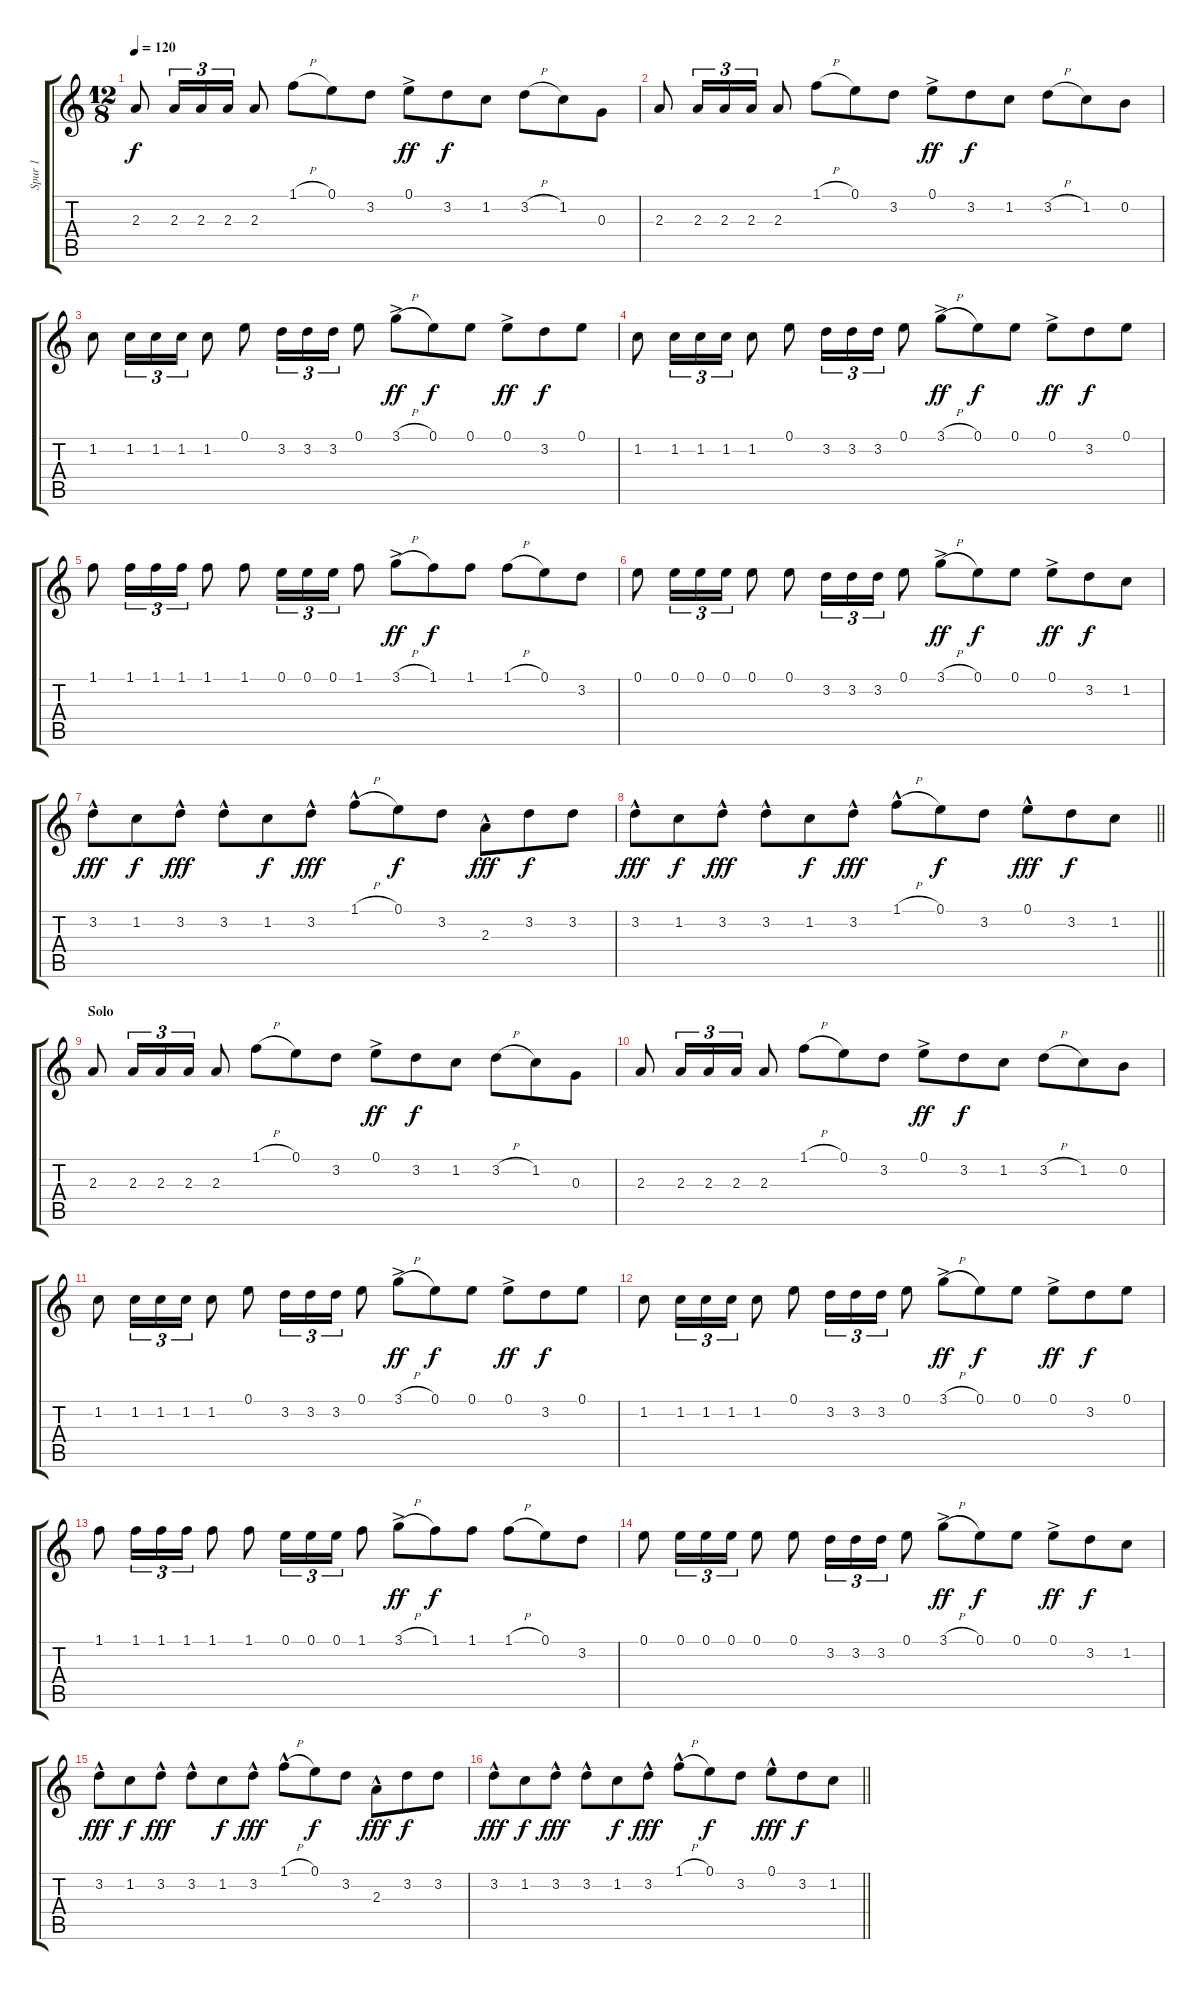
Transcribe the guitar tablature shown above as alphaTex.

\track ("Spur 1" "Spur 1") {instrument distortionguitar}
\staff {score tabs}
\tuning (E4 B3 G3 D3 A2 E2) {hide}
\ts (12 8)
\tempo 120
\clef g2
\ks c
2.3.8{dy f} 2.3.16{tu (3 2)} 2.3.16{tu (3 2)} 2.3.16{tu (3 2)} 2.3.8 1.1{h}.8 0.1.8 3.2.8 0.1{ac}.8{dy ff} 3.2.8{dy f} 1.2.8 3.2{h}.8 1.2.8 0.3.8 |
2.3.8 2.3.16{tu (3 2)} 2.3.16{tu (3 2)} 2.3.16{tu (3 2)} 2.3.8 1.1{h}.8 0.1.8 3.2.8 0.1{ac}.8{dy ff} 3.2.8{dy f} 1.2.8 3.2{h}.8 1.2.8 0.2.8 |
1.2.8 1.2.16{tu (3 2)} 1.2.16{tu (3 2)} 1.2.16{tu (3 2)} 1.2.8 0.1.8 3.2.16{tu (3 2)} 3.2.16{tu (3 2)} 3.2.16{tu (3 2)} 0.1.8 3.1{h ac}.8{dy ff} 0.1.8{dy f} 0.1.8 0.1{ac}.8{dy ff} 3.2.8{dy f} 0.1.8 |
1.2.8 1.2.16{tu (3 2)} 1.2.16{tu (3 2)} 1.2.16{tu (3 2)} 1.2.8 0.1.8 3.2.16{tu (3 2)} 3.2.16{tu (3 2)} 3.2.16{tu (3 2)} 0.1.8 3.1{h ac}.8{dy ff} 0.1.8{dy f} 0.1.8 0.1{ac}.8{dy ff} 3.2.8{dy f} 0.1.8 |
1.1.8 1.1.16{tu (3 2)} 1.1.16{tu (3 2)} 1.1.16{tu (3 2)} 1.1.8 1.1.8 0.1.16{tu (3 2)} 0.1.16{tu (3 2)} 0.1.16{tu (3 2)} 1.1.8 3.1{h ac}.8{dy ff} 1.1.8{dy f} 1.1.8 1.1{h}.8 0.1.8 3.2.8 |
0.1.8 0.1.16{tu (3 2)} 0.1.16{tu (3 2)} 0.1.16{tu (3 2)} 0.1.8 0.1.8 3.2.16{tu (3 2)} 3.2.16{tu (3 2)} 3.2.16{tu (3 2)} 0.1.8 3.1{h ac}.8{dy ff} 0.1.8{dy f} 0.1.8 0.1{ac}.8{dy ff} 3.2.8{dy f} 1.2.8 |
3.2{hac}.8{dy fff} 1.2.8{dy f} 3.2{hac}.8{dy fff} 3.2{hac}.8 1.2.8{dy f} 3.2{hac}.8{dy fff} 1.1{h hac}.8 0.1.8{dy f} 3.2.8 2.3{hac}.8{dy fff} 3.2.8{dy f} 3.2.8 |
\barLineRight lightlight
3.2{hac}.8{dy fff} 1.2.8{dy f} 3.2{hac}.8{dy fff} 3.2{hac}.8 1.2.8{dy f} 3.2{hac}.8{dy fff} 1.1{h hac}.8 0.1.8{dy f} 3.2.8 0.1{hac}.8{dy fff} 3.2.8{dy f} 1.2.8 |
\section ("" "Solo")
2.3.8 2.3.16{tu (3 2)} 2.3.16{tu (3 2)} 2.3.16{tu (3 2)} 2.3.8 1.1{h}.8 0.1.8 3.2.8 0.1{ac}.8{dy ff} 3.2.8{dy f} 1.2.8 3.2{h}.8 1.2.8 0.3.8 |
2.3.8 2.3.16{tu (3 2)} 2.3.16{tu (3 2)} 2.3.16{tu (3 2)} 2.3.8 1.1{h}.8 0.1.8 3.2.8 0.1{ac}.8{dy ff} 3.2.8{dy f} 1.2.8 3.2{h}.8 1.2.8 0.2.8 |
1.2.8 1.2.16{tu (3 2)} 1.2.16{tu (3 2)} 1.2.16{tu (3 2)} 1.2.8 0.1.8 3.2.16{tu (3 2)} 3.2.16{tu (3 2)} 3.2.16{tu (3 2)} 0.1.8 3.1{h ac}.8{dy ff} 0.1.8{dy f} 0.1.8 0.1{ac}.8{dy ff} 3.2.8{dy f} 0.1.8 |
1.2.8 1.2.16{tu (3 2)} 1.2.16{tu (3 2)} 1.2.16{tu (3 2)} 1.2.8 0.1.8 3.2.16{tu (3 2)} 3.2.16{tu (3 2)} 3.2.16{tu (3 2)} 0.1.8 3.1{h ac}.8{dy ff} 0.1.8{dy f} 0.1.8 0.1{ac}.8{dy ff} 3.2.8{dy f} 0.1.8 |
1.1.8 1.1.16{tu (3 2)} 1.1.16{tu (3 2)} 1.1.16{tu (3 2)} 1.1.8 1.1.8 0.1.16{tu (3 2)} 0.1.16{tu (3 2)} 0.1.16{tu (3 2)} 1.1.8 3.1{h ac}.8{dy ff} 1.1.8{dy f} 1.1.8 1.1{h}.8 0.1.8 3.2.8 |
0.1.8 0.1.16{tu (3 2)} 0.1.16{tu (3 2)} 0.1.16{tu (3 2)} 0.1.8 0.1.8 3.2.16{tu (3 2)} 3.2.16{tu (3 2)} 3.2.16{tu (3 2)} 0.1.8 3.1{h ac}.8{dy ff} 0.1.8{dy f} 0.1.8 0.1{ac}.8{dy ff} 3.2.8{dy f} 1.2.8 |
3.2{hac}.8{dy fff} 1.2.8{dy f} 3.2{hac}.8{dy fff} 3.2{hac}.8 1.2.8{dy f} 3.2{hac}.8{dy fff} 1.1{h hac}.8 0.1.8{dy f} 3.2.8 2.3{hac}.8{dy fff} 3.2.8{dy f} 3.2.8 |
\barLineRight lightlight
3.2{hac}.8{dy fff} 1.2.8{dy f} 3.2{hac}.8{dy fff} 3.2{hac}.8 1.2.8{dy f} 3.2{hac}.8{dy fff} 1.1{h hac}.8 0.1.8{dy f} 3.2.8 0.1{hac}.8{dy fff} 3.2.8{dy f} 1.2.8
